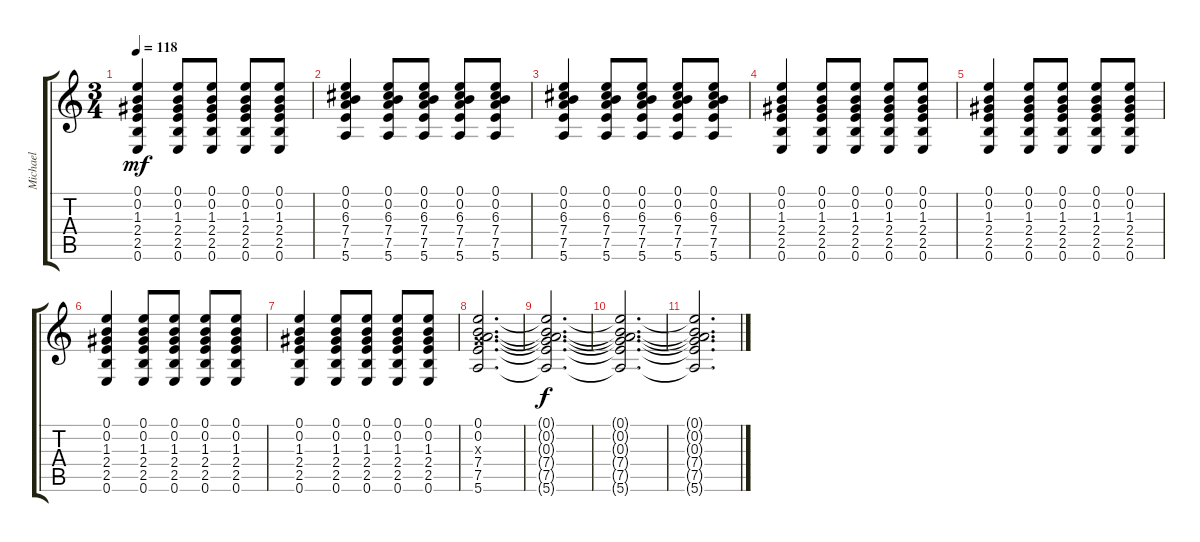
\track ("Michael" "Michael") {instrument acousticguitarsteel}
\staff {score tabs}
\tuning (E4 B3 G3 D3 A2 E2) {hide}
\ts (3 4)
\tempo 118
\clef g2
\ks c
(0.1 0.2 1.3 2.4 2.5 0.6).4{dy mf} (0.1 0.2 1.3 2.4 2.5 0.6).8 (0.1 0.2 1.3 2.4 2.5 0.6).8 (0.1 0.2 1.3 2.4 2.5 0.6).8 (0.1 0.2 1.3 2.4 2.5 0.6).8 |
(0.1 0.2 6.3 7.4 7.5 5.6).4 (0.1 0.2 6.3 7.4 7.5 5.6).8 (0.1 0.2 6.3 7.4 7.5 5.6).8 (0.1 0.2 6.3 7.4 7.5 5.6).8 (0.1 0.2 6.3 7.4 7.5 5.6).8 |
(0.1 0.2 6.3 7.4 7.5 5.6).4 (0.1 0.2 6.3 7.4 7.5 5.6).8 (0.1 0.2 6.3 7.4 7.5 5.6).8 (0.1 0.2 6.3 7.4 7.5 5.6).8 (0.1 0.2 6.3 7.4 7.5 5.6).8 |
(0.1 0.2 1.3 2.4 2.5 0.6).4 (0.1 0.2 1.3 2.4 2.5 0.6).8 (0.1 0.2 1.3 2.4 2.5 0.6).8 (0.1 0.2 1.3 2.4 2.5 0.6).8 (0.1 0.2 1.3 2.4 2.5 0.6).8 |
(0.1 0.2 1.3 2.4 2.5 0.6).4 (0.1 0.2 1.3 2.4 2.5 0.6).8 (0.1 0.2 1.3 2.4 2.5 0.6).8 (0.1 0.2 1.3 2.4 2.5 0.6).8 (0.1 0.2 1.3 2.4 2.5 0.6).8 |
(0.1 0.2 1.3 2.4 2.5 0.6).4 (0.1 0.2 1.3 2.4 2.5 0.6).8 (0.1 0.2 1.3 2.4 2.5 0.6).8 (0.1 0.2 1.3 2.4 2.5 0.6).8 (0.1 0.2 1.3 2.4 2.5 0.6).8 |
(0.1 0.2 1.3 2.4 2.5 0.6).4 (0.1 0.2 1.3 2.4 2.5 0.6).8 (0.1 0.2 1.3 2.4 2.5 0.6).8 (0.1 0.2 1.3 2.4 2.5 0.6).8 (0.1 0.2 1.3 2.4 2.5 0.6).8 |
(0.1 0.2 0.3{x} 7.4 7.5 5.6).2{d} |
(0.1{t} 0.2{t} 0.3{t} 7.4{t} 7.5{t} 5.6{t}).2{d dy f} |
(0.1{t} 0.2{t} 0.3{t} 7.4{t} 7.5{t} 5.6{t}).2{d} |
(0.1{t} 0.2{t} 0.3{t} 7.4{t} 7.5{t} 5.6{t}).2{d}
